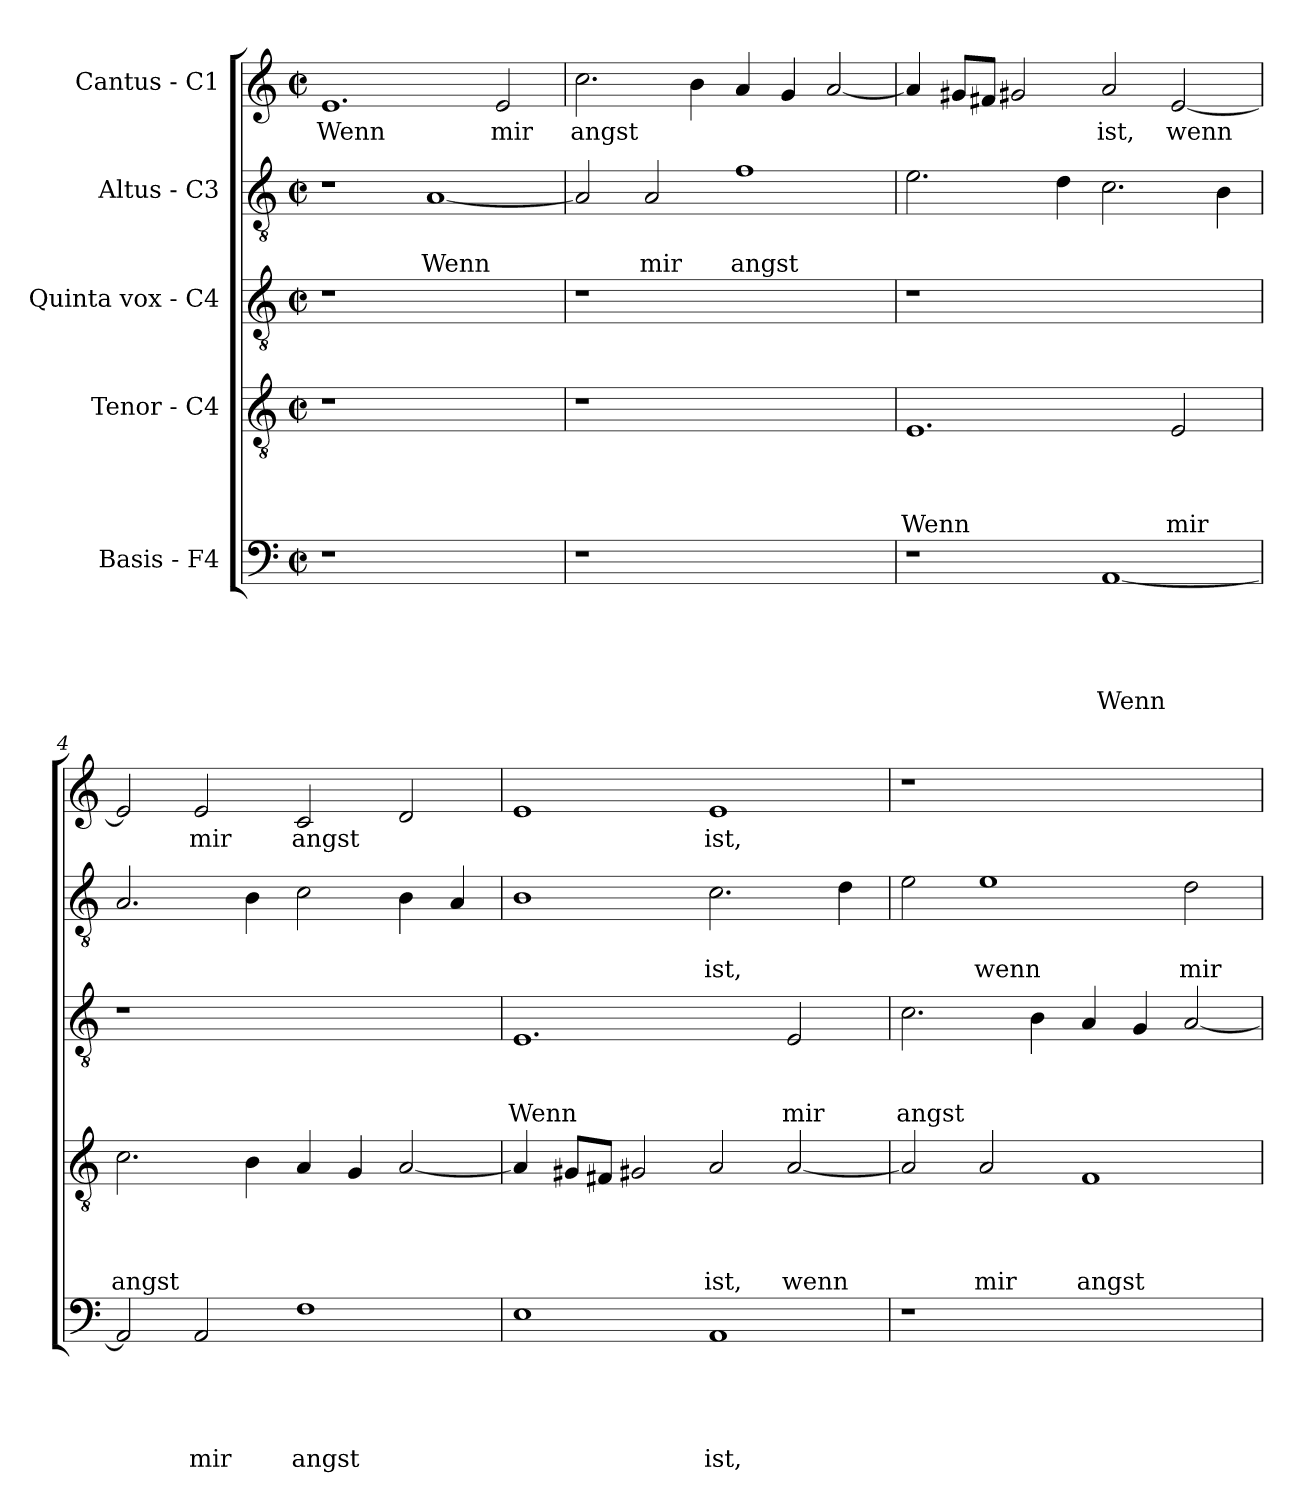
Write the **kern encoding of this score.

**kern	**text	**text	**text	**text	**text	**kern	**text	**text	**text	**text	**kern	**text	**text	**text	**kern	**text	**text	**kern	**text
*part5	*part5	*part5	*part5	*part5	*part5	*part4	*part4	*part4	*part4	*part4	*part3	*part3	*part3	*part3	*part2	*part2	*part2	*part1	*part1
*staff5	*staff5	*staff5	*staff5	*staff5	*staff5	*staff4	*staff4	*staff4	*staff4	*staff4	*staff3	*staff3	*staff3	*staff3	*staff2	*staff2	*staff2	*staff1	*staff1
*I"Basis - F4	*	*	*	*	*	*I"Tenor - C4	*	*	*	*	*I"Quinta vox - C4	*	*	*	*I"Altus - C3	*	*	*I"Cantus - C1	*
*clefF4	*	*	*	*	*	*clefGv2	*	*	*	*	*clefGv2	*	*	*	*clefGv2	*	*	*clefG2	*
*k[]	*	*	*	*	*	*k[]	*	*	*	*	*k[]	*	*	*	*k[]	*	*	*k[]	*
*C:	*	*	*	*	*	*C:	*	*	*	*	*C:	*	*	*	*C:	*	*	*C:	*
*M2/2	*	*	*	*	*	*M2/2	*	*	*	*	*M2/2	*	*	*	*M2/2	*	*	*M2/2	*
*met(c|)	*	*	*	*	*	*met(c|)	*	*	*	*	*met(c|)	*	*	*	*met(c|)	*	*	*met(c|)	*
=1	=1	=1	=1	=1	=1	=1	=1	=1	=1	=1	=1	=1	=1	=1	=1	=1	=1	=1	=1
!	!	!	!	!	!	!	!	!	!	!	!	!	!	!	!	!	!	!	!LO:LY:b
1r	.	.	.	.	.	1r	.	.	.	.	1r	.	.	.	1r	.	.	1.e	Wenn
!	!	!	!	!	!	!	!	!	!	!	!	!	!	!	!	!	!LO:LY:b	!	!
1ryy	.	.	.	.	.	1ryy	.	.	.	.	1ryy	.	.	.	[1A	.	Wenn	.	.
!	!	!	!	!	!	!	!	!	!	!	!	!	!	!	!	!	!	!	!LO:LY:b
.	.	.	.	.	.	.	.	.	.	.	.	.	.	.	.	.	.	2e/	mir
=2	=2	=2	=2	=2	=2	=2	=2	=2	=2	=2	=2	=2	=2	=2	=2	=2	=2	=2	=2
!	!	!	!	!	!	!	!	!	!	!	!	!	!	!	!	!	!	!	!LO:LY:b
1r	.	.	.	.	.	1r	.	.	.	.	1r	.	.	.	2A/]	.	.	2.cc\	angst
!	!	!	!	!	!	!	!	!	!	!	!	!	!	!	!	!	!LO:LY:b	!	!
.	.	.	.	.	.	.	.	.	.	.	.	.	.	.	2A/	.	mir	.	.
.	.	.	.	.	.	.	.	.	.	.	.	.	.	.	.	.	.	4b\	.
!	!	!	!	!	!	!	!	!	!	!	!	!	!	!	!	!	!LO:LY:b	!	!
1ryy	.	.	.	.	.	1ryy	.	.	.	.	1ryy	.	.	.	1f	.	angst	4a/	.
.	.	.	.	.	.	.	.	.	.	.	.	.	.	.	.	.	.	4g/	.
.	.	.	.	.	.	.	.	.	.	.	.	.	.	.	.	.	.	[2a/	.
=3	=3	=3	=3	=3	=3	=3	=3	=3	=3	=3	=3	=3	=3	=3	=3	=3	=3	=3	=3
!	!	!	!	!	!	!	!	!	!	!LO:LY:b	!	!	!	!	!	!	!	!	!
1r	.	.	.	.	.	1.E	.	.	.	Wenn	1r	.	.	.	2.e\	.	.	4a/]	.
.	.	.	.	.	.	.	.	.	.	.	.	.	.	.	.	.	.	8g#/L	.
.	.	.	.	.	.	.	.	.	.	.	.	.	.	.	.	.	.	8f#/J	.
.	.	.	.	.	.	.	.	.	.	.	.	.	.	.	.	.	.	2g#X/	.
.	.	.	.	.	.	.	.	.	.	.	.	.	.	.	4d\	.	.	.	.
!	!	!	!	!	!LO:LY:b	!	!	!	!	!	!	!	!	!	!	!	!	!	!LO:LY:b
[1AA	.	.	.	.	Wenn	.	.	.	.	.	1ryy	.	.	.	2.c\	.	.	2a/	ist,
!	!	!	!	!	!	!	!	!	!	!LO:LY:b	!	!	!	!	!	!	!	!	!LO:LY:b
.	.	.	.	.	.	2E/	.	.	.	mir	.	.	.	.	.	.	.	[2e/	wenn
.	.	.	.	.	.	.	.	.	.	.	.	.	.	.	4B\	.	.	.	.
=4	=4	=4	=4	=4	=4	=4	=4	=4	=4	=4	=4	=4	=4	=4	=4	=4	=4	=4	=4
!	!	!	!	!	!	!	!	!	!	!LO:LY:b	!	!	!	!	!	!	!	!	!
2AA/]	.	.	.	.	.	2.c\	.	.	.	angst	1r	.	.	.	2.A/	.	.	2e/]	.
!	!	!	!	!	!LO:LY:b	!	!	!	!	!	!	!	!	!	!	!	!	!	!LO:LY:b
2AA/	.	.	.	.	mir	.	.	.	.	.	.	.	.	.	.	.	.	2e/	mir
.	.	.	.	.	.	4B\	.	.	.	.	.	.	.	.	4B\	.	.	.	.
!	!	!	!	!	!LO:LY:b	!	!	!	!	!	!	!	!	!	!	!	!	!	!LO:LY:b
1F	.	.	.	.	angst	4A/	.	.	.	.	1ryy	.	.	.	2c\	.	.	2c/	angst
.	.	.	.	.	.	4G/	.	.	.	.	.	.	.	.	.	.	.	.	.
.	.	.	.	.	.	[2A/	.	.	.	.	.	.	.	.	4B\	.	.	2d/	.
.	.	.	.	.	.	.	.	.	.	.	.	.	.	.	4A/	.	.	.	.
=5	=5	=5	=5	=5	=5	=5	=5	=5	=5	=5	=5	=5	=5	=5	=5	=5	=5	=5	=5
!	!	!	!	!	!	!	!	!	!	!	!	!	!	!LO:LY:b	!	!	!	!	!
1E	.	.	.	.	.	4A/]	.	.	.	.	1.E	.	.	Wenn	1B	.	.	1e	.
.	.	.	.	.	.	8G#/L	.	.	.	.	.	.	.	.	.	.	.	.	.
.	.	.	.	.	.	8F#/J	.	.	.	.	.	.	.	.	.	.	.	.	.
.	.	.	.	.	.	2G#X/	.	.	.	.	.	.	.	.	.	.	.	.	.
!	!	!	!	!	!LO:LY:b	!	!	!	!	!LO:LY:b	!	!	!	!	!	!	!LO:LY:b	!	!LO:LY:b
1AA	.	.	.	.	ist,	2A/	.	.	.	ist,	.	.	.	.	2.c\	.	ist,	1e	ist,
!	!	!	!	!	!	!	!	!	!	!LO:LY:b	!	!	!	!LO:LY:b	!	!	!	!	!
.	.	.	.	.	.	[2A/	.	.	.	wenn	2E/	.	.	mir	.	.	.	.	.
.	.	.	.	.	.	.	.	.	.	.	.	.	.	.	4d\	.	.	.	.
!!LO:LB:g=z
=6	=6	=6	=6	=6	=6	=6	=6	=6	=6	=6	=6	=6	=6	=6	=6	=6	=6	=6	=6
!	!	!	!	!	!	!	!	!	!	!	!	!	!	!LO:LY:b	!	!	!	!	!
1r	.	.	.	.	.	2A/]	.	.	.	.	2.c\	.	.	angst	2e\	.	.	1r	.
!	!	!	!	!	!	!	!	!	!	!LO:LY:b	!	!	!	!	!	!	!LO:LY:b	!	!
.	.	.	.	.	.	2A/	.	.	.	mir	.	.	.	.	1e	.	wenn	.	.
.	.	.	.	.	.	.	.	.	.	.	4B\	.	.	.	.	.	.	.	.
!	!	!	!	!	!	!	!	!	!	!LO:LY:b	!	!	!	!	!	!	!	!	!
1ryy	.	.	.	.	.	1F	.	.	.	angst	4A/	.	.	.	.	.	.	1ryy	.
.	.	.	.	.	.	.	.	.	.	.	4G/	.	.	.	.	.	.	.	.
!	!	!	!	!	!	!	!	!	!	!	!	!	!	!	!	!	!LO:LY:b	!	!
.	.	.	.	.	.	.	.	.	.	.	[2A/	.	.	.	2d\	.	mir	.	.
=	=	=	=	=	=	=	=	=	=	=	=	=	=	=	=	=	=	=	=
*-	*-	*-	*-	*-	*-	*-	*-	*-	*-	*-	*-	*-	*-	*-	*-	*-	*-	*-	*-
